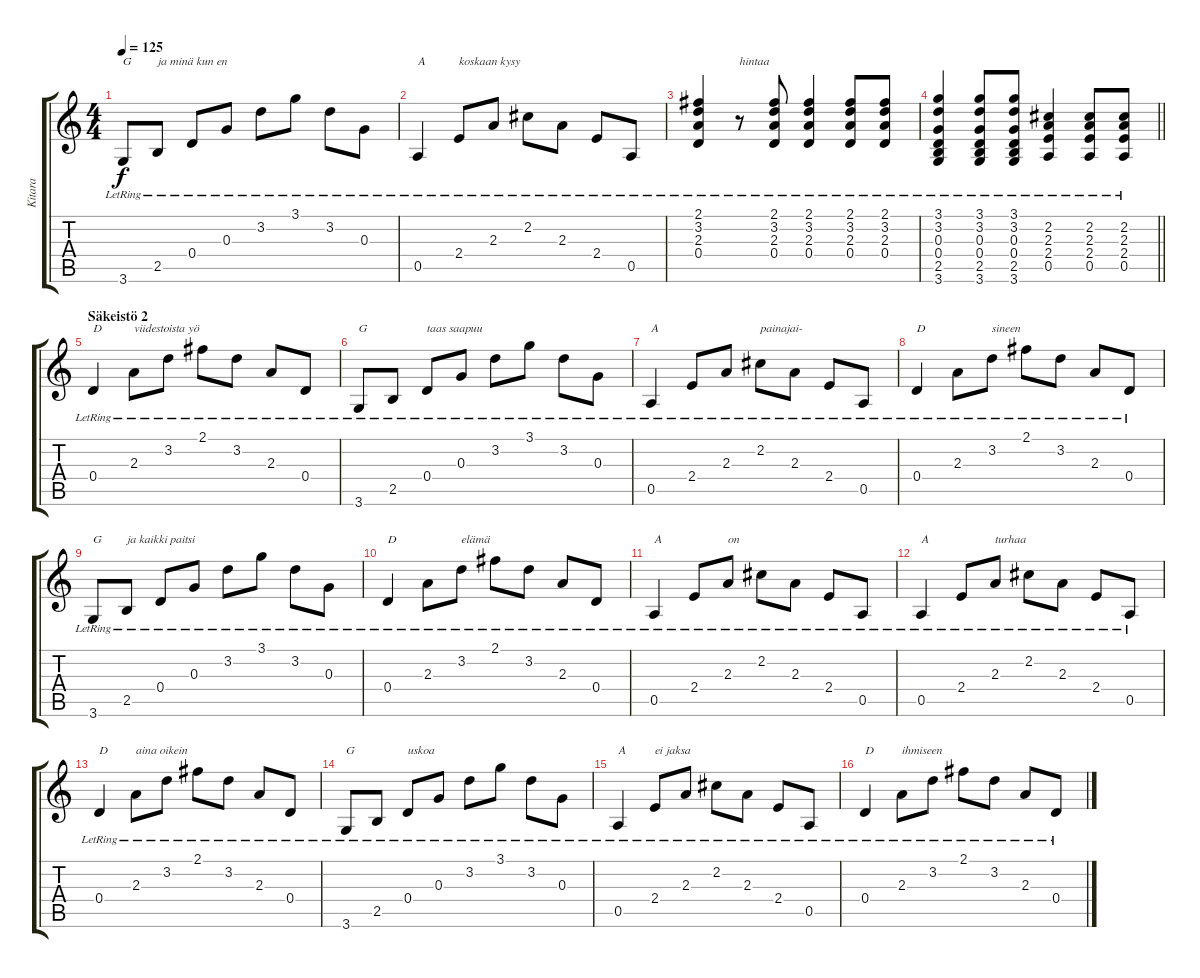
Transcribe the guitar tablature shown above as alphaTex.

\track ("Kitara" "Kitara") {instrument acousticguitarsteel}
\staff {score tabs}
\tuning (E4 B3 G3 D3 A2 E2) {hide}
\ts (4 4)
\tempo 125
\clef g2
\ks c
3.6{lr}.8{txt "G" dy f} 2.5{lr}.8{txt "ja minä kun en"} 0.4{lr}.8 0.3{lr}.8 3.2{lr}.8 3.1{lr}.8 3.2{lr}.8 0.3{lr}.8 |
0.5{lr}.4{txt "A"} 2.4{lr}.8{txt "koskaan kysy"} 2.3{lr}.8 2.2{lr}.8 2.3{lr}.8 2.4{lr}.8 0.5{lr}.8 |
(2.1{lr} 3.2{lr} 2.3{lr} 0.4{lr}).4 r.8{txt "hintaa"} (2.1{lr} 3.2{lr} 2.3{lr} 0.4{lr}).8 (2.1{lr} 3.2{lr} 2.3{lr} 0.4{lr}).4 (2.1{lr} 3.2{lr} 2.3{lr} 0.4{lr}).8 (2.1{lr} 3.2{lr} 2.3{lr} 0.4{lr}).8 |
\barLineRight lightlight
(3.1{lr} 3.2{lr} 0.3{lr} 0.4{lr} 2.5{lr} 3.6{lr}).4 (3.1{lr} 3.2{lr} 0.3{lr} 0.4{lr} 2.5{lr} 3.6{lr}).8 (3.1{lr} 3.2{lr} 0.3{lr} 0.4{lr} 2.5{lr} 3.6{lr}).8 (2.2{lr} 2.3{lr} 2.4{lr} 0.5{lr}).4 (2.2{lr} 2.3{lr} 2.4{lr} 0.5{lr}).8 (2.2{lr} 2.3{lr} 2.4{lr} 0.5{lr}).8 |
\section ("" "Säkeistö 2")
0.4{lr}.4{txt "D"} 2.3{lr}.8{txt "viidestoista yö"} 3.2{lr}.8 2.1{lr}.8 3.2{lr}.8 2.3{lr}.8 0.4{lr}.8 |
3.6{lr}.8{txt "G"} 2.5{lr}.8 0.4{lr}.8{txt "taas saapuu"} 0.3{lr}.8 3.2{lr}.8 3.1{lr}.8 3.2{lr}.8 0.3{lr}.8 |
0.5{lr}.4{txt "A"} 2.4{lr}.8 2.3{lr}.8 2.2{lr}.8{txt "painajai-"} 2.3{lr}.8 2.4{lr}.8 0.5{lr}.8 |
0.4{lr}.4{txt "D"} 2.3{lr}.8 3.2{lr}.8{txt "sineen"} 2.1{lr}.8 3.2{lr}.8 2.3{lr}.8 0.4{lr}.8 |
3.6{lr}.8{txt "G"} 2.5{lr}.8{txt "ja kaikki paitsi"} 0.4{lr}.8 0.3{lr}.8 3.2{lr}.8 3.1{lr}.8 3.2{lr}.8 0.3{lr}.8 |
0.4{lr}.4{txt "D"} 2.3{lr}.8 3.2{lr}.8{txt "elämä"} 2.1{lr}.8 3.2{lr}.8 2.3{lr}.8 0.4{lr}.8 |
0.5{lr}.4{txt "A"} 2.4{lr}.8 2.3{lr}.8{txt "on "} 2.2{lr}.8 2.3{lr}.8 2.4{lr}.8 0.5{lr}.8 |
0.5{lr}.4{txt "A"} 2.4{lr}.8 2.3{lr}.8{txt "turhaa"} 2.2{lr}.8 2.3{lr}.8 2.4{lr}.8 0.5{lr}.8 |
0.4{lr}.4{txt "D"} 2.3{lr}.8{txt "aina oikein"} 3.2{lr}.8 2.1{lr}.8 3.2{lr}.8 2.3{lr}.8 0.4{lr}.8 |
3.6{lr}.8{txt "G"} 2.5{lr}.8 0.4{lr}.8{txt "uskoa"} 0.3{lr}.8 3.2{lr}.8 3.1{lr}.8 3.2{lr}.8 0.3{lr}.8 |
0.5{lr}.4{txt "A"} 2.4{lr}.8{txt "ei jaksa "} 2.3{lr}.8 2.2{lr}.8 2.3{lr}.8 2.4{lr}.8 0.5{lr}.8 |
0.4{lr}.4{txt "D"} 2.3{lr}.8{txt "ihmiseen"} 3.2{lr}.8 2.1{lr}.8 3.2{lr}.8 2.3{lr}.8 0.4{lr}.8
